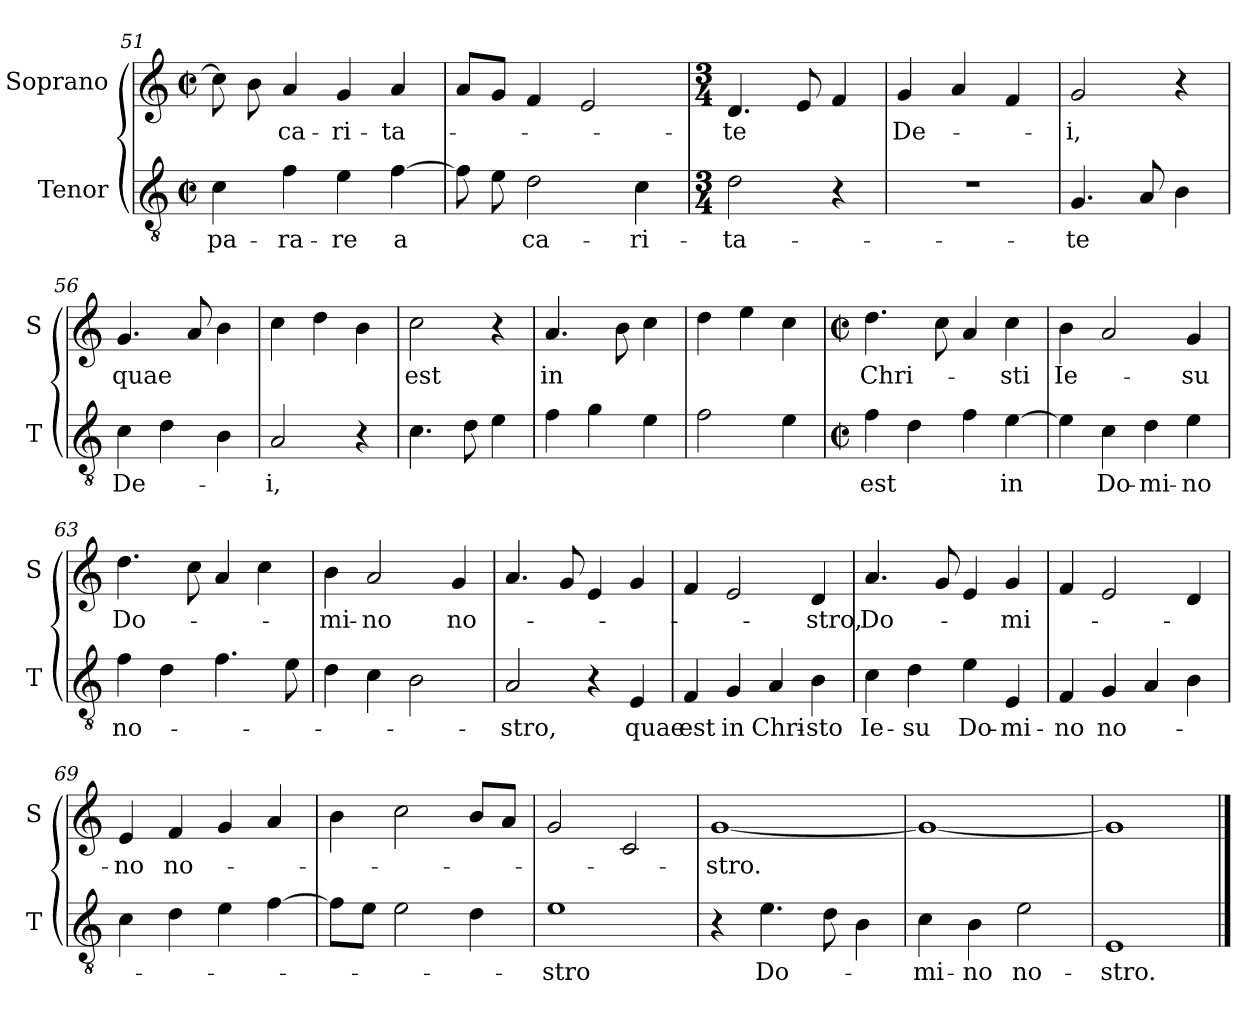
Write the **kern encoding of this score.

**kern	**text	**kern	**text
*part2	*part2	*part1	*part1
*staff2	*staff2	*staff1	*staff1
*I"Tenor	*	*I"Soprano	*
*I'T	*	*I'S	*
!!LO:PB:g=z
*clefGv2	*	*clefG2	*
*k[]	*	*k[]	*
*C:	*	*C:	*
*M2/2	*	*M2/2	*
*met(c|)	*	*met(c|)	*
=51	=51	=51	=51
!	!LO:LY:b	!	!
4c\	-pa-	8cc\]	.
.	.	8b\	.
!	!LO:LY:b	!	!LO:LY:b
4f\	-ra-	4a/	ca-
!	!LO:LY:b	!	!LO:LY:b
4e\	-re	4g/	-ri-
!	!LO:LY:b	!	!LO:LY:b
[4f\	a	4a/	-ta-
=52	=52	=52	=52
8f\]	.	8a/L	.
8e\	.	8g/J	.
!	!LO:LY:b	!	!
2d\	ca-	4f/	.
.	.	2e/	.
!	!LO:LY:b	!	!
4c\	-ri-	.	.
=53	=53	=53	=53
*M3/4	*	*M3/4	*
!	!LO:LY:b	!	!LO:LY:b
2d\	-ta-	4.d/	-te
.	.	8e/	.
4r	.	4f/	.
=54	=54	=54	=54
!	!	!	!LO:LY:b
2.r	.	4g/	De-
.	.	4a/	.
.	.	4f/	.
=55	=55	=55	=55
!	!LO:LY:b	!	!LO:LY:b
4.G/	-te	2g/	-i,
8A/	.	.	.
4B\	.	4r	.
=56	=56	=56	=56
!	!LO:LY:b	!	!LO:LY:b
4c\	De-	4.g/	quae
4d\	.	.	.
.	.	8a/	.
4B\	.	4b\	.
=57	=57	=57	=57
!	!LO:LY:b	!	!
2A/	-i,	4cc\	.
.	.	4dd\	.
4r	.	4b\	.
!!LO:LB:g=z
=58	=58	=58	=58
!	!	!	!LO:LY:b
4.c\	.	2cc\	est
8d\	.	.	.
4e\	.	4r	.
=59	=59	=59	=59
!	!	!	!LO:LY:b
4f\	.	4.a/	in
4g\	.	.	.
.	.	8b\	.
4e\	.	4cc\	.
=60	=60	=60	=60
2f\	.	4dd\	.
.	.	4ee\	.
4e\	.	4cc\	.
=61	=61	=61	=61
*M2/2	*	*M2/2	*
*met(c|)	*	*met(c|)	*
!	!LO:LY:b	!	!LO:LY:b
4f\	est	4.dd\	Chri-
4d\	.	.	.
.	.	8cc\	.
4f\	.	4a/	.
!	!LO:LY:b	!	!LO:LY:b
[4e\	in	4cc\	-sti
=62	=62	=62	=62
!	!	!	!LO:LY:b
4e\]	.	4b\	Ie-
!	!LO:LY:b	!	!
4c\	Do-	2a/	.
!	!LO:LY:b	!	!
4d\	-mi-	.	.
!	!LO:LY:b	!	!LO:LY:b
4e\	-no	4g/	-su
=63	=63	=63	=63
!	!LO:LY:b	!	!LO:LY:b
4f\	no-	4.dd\	Do-
4d\	.	.	.
.	.	8cc\	.
4.f\	.	4a/	.
.	.	4cc\	.
8e\	.	.	.
=64	=64	=64	=64
!	!	!	!LO:LY:b
4d\	.	4b\	-mi-
!	!	!	!LO:LY:b
4c\	.	2a/	-no
2B\	.	.	.
!	!	!	!LO:LY:b
.	.	4g/	no-
!!LO:LB:g=z
=65	=65	=65	=65
!	!LO:LY:b	!	!
2A/	-stro,	4.a/	.
.	.	8g/	.
4r	.	4e/	.
!	!LO:LY:b	!	!
4E/	quae	4g/	.
=66	=66	=66	=66
!	!LO:LY:b	!	!
4F/	est	4f/	.
!	!LO:LY:b	!	!
4G/	in	2e/	.
!	!LO:LY:b	!	!
4A/	Chri-	.	.
!	!LO:LY:b	!	!LO:LY:b
4B\	-sto	4d/	-stro,
=67	=67	=67	=67
!	!LO:LY:b	!	!LO:LY:b
4c\	Ie-	4.a/	Do-
!	!LO:LY:b	!	!
4d\	-su	.	.
.	.	8g/	.
!	!LO:LY:b	!	!
4e\	Do-	4e/	.
!	!LO:LY:b	!	!LO:LY:b
4E/	-mi-	4g/	-mi-
=68	=68	=68	=68
!	!LO:LY:b	!	!
4F/	-no	4f/	.
!	!LO:LY:b	!	!
4G/	no-	2e/	.
4A/	.	.	.
4B\	.	4d/	.
=69	=69	=69	=69
!	!	!	!LO:LY:b
4c\	.	4e/	-no
!	!	!	!LO:LY:b
4d\	.	4f/	no-
4e\	.	4g/	.
[4f\	.	4a/	.
!!LO:LB:g=z
=70	=70	=70	=70
8f\L]	.	4b\	.
8e\J	.	.	.
2e\	.	2cc\	.
4d\	.	8b/L	.
.	.	8a/J	.
=71	=71	=71	=71
!	!LO:LY:b	!	!
1e	-stro	2g/	.
.	.	2c/	.
=72	=72	=72	=72
!	!	!	!LO:LY:b
4r	.	[1g	-stro.
!	!LO:LY:b	!	!
4.e\	Do-	.	.
8d\	.	.	.
4B\	.	.	.
=73	=73	=73	=73
!	!LO:LY:b	!	!
4c\	-mi-	1g_	.
!	!LO:LY:b	!	!
4B\	-no	.	.
!	!LO:LY:b	!	!
2e\	no-	.	.
=74	=74	=74	=74
!	!LO:LY:b	!	!
1E	-stro.	1g]	.
==	==	==	==
*-	*-	*-	*-
